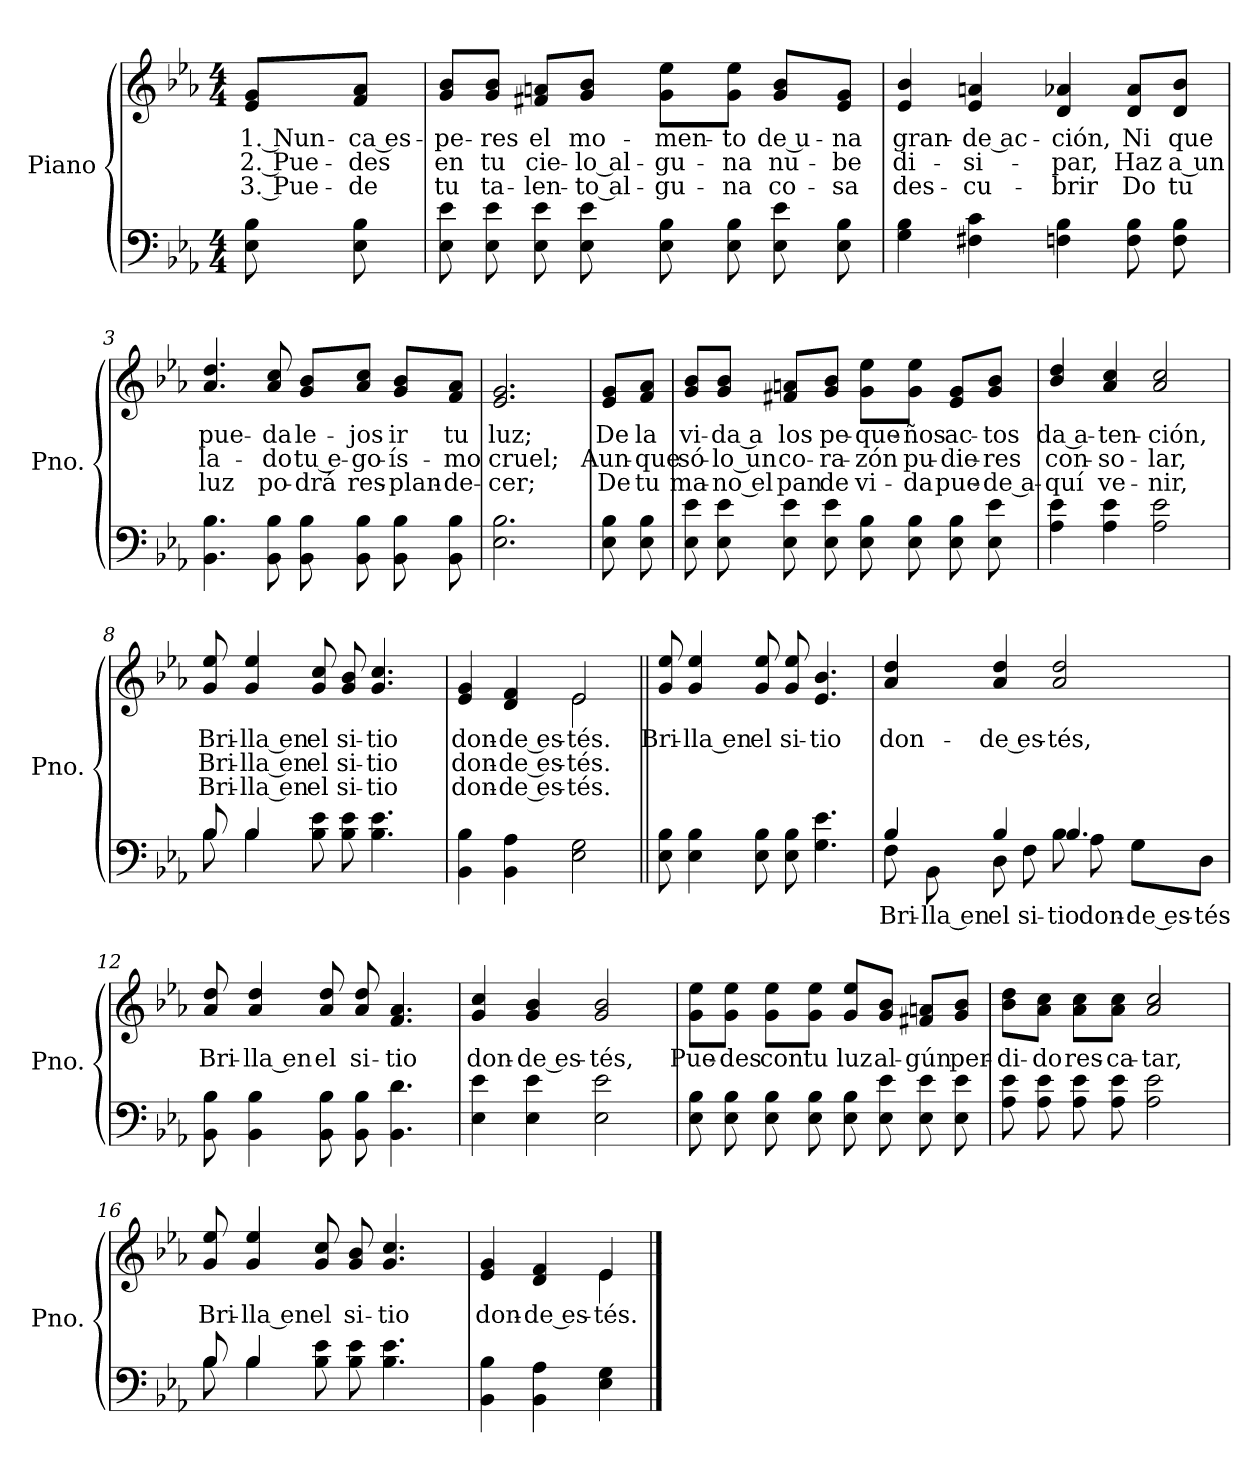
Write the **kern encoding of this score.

**kern	**text	**kern	**text	**text	**text
*part1	*part1	*part1	*part1	*part1	*part1
*staff2	*staff2	*staff1	*staff1	*staff1	*staff1
*I"Piano	*	*	*	*	*
*I'Pno.	*	*	*	*	*
*clefF4	*	*clefG2	*	*	*
*k[b-e-a-]	*	*k[b-e-a-]	*	*	*
*M4/4	*	*M4/4	*	*	*
=	=	=	=	=	=
!	!	!	!LO:LY:b	!LO:LY:b	!LO:LY:b
8E-\ 8B-\	.	8e-/ 8g/L	1. Nun-	2. Pue-	3. Pue-
!	!	!	!LO:LY:b	!LO:LY:b	!LO:LY:b
8E-\ 8B-\	.	8f/ 8a-/J	-ca es-	-des	-de
=1	=1	=1	=1	=1	=1
!	!	!	!LO:LY:b	!LO:LY:b	!LO:LY:b
8E-\ 8e-\	.	8g/ 8b-/L	-pe-	en	tu
!	!	!	!LO:LY:b	!LO:LY:b	!LO:LY:b
8E-\ 8e-\	.	8g/ 8b-/J	-res	tu	ta-
!	!	!	!LO:LY:b	!LO:LY:b	!LO:LY:b
8E-\ 8e-\	.	8f#X/ 8an/L	el	cie-	-len-
!	!	!	!LO:LY:b	!LO:LY:b	!LO:LY:b
8E-\ 8e-\	.	8g/ 8b-/J	mo-	-lo al-	-to al-
!	!	!	!LO:LY:b	!LO:LY:b	!LO:LY:b
8E-\ 8B-\	.	8g\ 8ee-\L	-men-	-gu-	-gu-
!	!	!	!LO:LY:b	!LO:LY:b	!LO:LY:b
8E-\ 8B-\	.	8g\ 8ee-\J	-to	-na	-na
!	!	!	!LO:LY:b	!LO:LY:b	!LO:LY:b
8E-\ 8e-\	.	8g/ 8b-/L	de u-	nu-	co-
!	!	!	!LO:LY:b	!LO:LY:b	!LO:LY:b
8E-\ 8B-\	.	8e-/ 8g/J	-na	-be	-sa
=2	=2	=2	=2	=2	=2
!	!	!	!LO:LY:b	!LO:LY:b	!LO:LY:b
4G\ 4B-\	.	4e-/ 4b-/	gran-	di-	des-
!	!	!	!LO:LY:b	!LO:LY:b	!LO:LY:b
4F#X\ 4c\	.	4e-/ 4an/	-de ac-	-si-	-cu-
!	!	!	!LO:LY:b	!LO:LY:b	!LO:LY:b
4Fn\ 4B-\	.	4d/ 4a-X/	-ción,	-par,	-brir
!	!	!	!LO:LY:b	!LO:LY:b	!LO:LY:b
8F\ 8B-\	.	8d/ 8a-/L	Ni	Haz	Do
!	!	!	!LO:LY:b	!LO:LY:b	!LO:LY:b
8F\ 8B-\	.	8d/ 8b-/J	que	a un	tu
=3	=3	=3	=3	=3	=3
!	!	!	!LO:LY:b	!LO:LY:b	!LO:LY:b
4.BB-\ 4.B-\	.	4.a-/ 4.dd/	pue-	la-	luz
!	!	!	!LO:LY:b	!LO:LY:b	!LO:LY:b
8BB-\ 8B-\	.	8a-/ 8cc/	-da	-do	po-
!	!	!	!LO:LY:b	!LO:LY:b	!LO:LY:b
8BB-\ 8B-\	.	8g/ 8b-/L	le-	tu e-	-drá
!	!	!	!LO:LY:b	!LO:LY:b	!LO:LY:b
8BB-\ 8B-\	.	8a-/ 8cc/J	-jos	-go-	res-
!	!	!	!LO:LY:b	!LO:LY:b	!LO:LY:b
8BB-\ 8B-\	.	8g/ 8b-/L	ir	-ís-	-plan-
!	!	!	!LO:LY:b	!LO:LY:b	!LO:LY:b
8BB-\ 8B-\	.	8f/ 8a-/J	tu	-mo	-de-
=4	=4	=4	=4	=4	=4
!	!	!	!LO:LY:b	!LO:LY:b	!LO:LY:b
2.E-\ 2.B-\	.	2.e-/ 2.g/	luz;	cruel;	-cer;
!!LO:LB:g=z
=5	=5	=5	=5	=5	=5
!	!	!	!LO:LY:b	!LO:LY:b	!LO:LY:b
8E-\ 8B-\	.	8e-/ 8g/L	De	Aun-	De
!	!	!	!LO:LY:b	!LO:LY:b	!LO:LY:b
8E-\ 8B-\	.	8f/ 8a-/J	la	-que	tu
=6	=6	=6	=6	=6	=6
!	!	!	!LO:LY:b	!LO:LY:b	!LO:LY:b
8E-\ 8e-\	.	8g/ 8b-/L	vi-	só-	ma-
!	!	!	!LO:LY:b	!LO:LY:b	!LO:LY:b
8E-\ 8e-\	.	8g/ 8b-/J	-da a	-lo un	-no el
!	!	!	!LO:LY:b	!LO:LY:b	!LO:LY:b
8E-\ 8e-\	.	8f#X/ 8an/L	los	co-	pan
!	!	!	!LO:LY:b	!LO:LY:b	!LO:LY:b
8E-\ 8e-\	.	8g/ 8b-/J	pe-	-ra-	de
!	!	!	!LO:LY:b	!LO:LY:b	!LO:LY:b
8E-\ 8B-\	.	8g\ 8ee-\L	-que-	-zón	vi-
!	!	!	!LO:LY:b	!LO:LY:b	!LO:LY:b
8E-\ 8B-\	.	8g\ 8ee-\J	-ños	pu-	-da
!	!	!	!LO:LY:b	!LO:LY:b	!LO:LY:b
8E-\ 8B-\	.	8e-/ 8g/L	ac-	-die-	pue-
!	!	!	!LO:LY:b	!LO:LY:b	!LO:LY:b
8E-\ 8e-\	.	8g/ 8b-/J	-tos	-res	-de a-
=7	=7	=7	=7	=7	=7
!	!	!	!LO:LY:b	!LO:LY:b	!LO:LY:b
4A-\ 4e-\	.	4b-/ 4dd/	da a-	con-	-quí
!	!	!	!LO:LY:b	!LO:LY:b	!LO:LY:b
4A-\ 4e-\	.	4a-/ 4cc/	-ten-	-so-	ve-
!	!	!	!LO:LY:b	!LO:LY:b	!LO:LY:b
2A-\ 2e-\	.	2a-/ 2cc/	-ción,	-lar,	-nir,
=8	=8	=8	=8	=8	=8
*^	*	*	*	*	*
!	!	!	!	!LO:LY:b	!LO:LY:b	!LO:LY:b
8B-/	8B-\	.	8g/ 8ee-/	Bri-	Bri-	Bri-
!	!	!	!	!LO:LY:b	!LO:LY:b	!LO:LY:b
4B-/	4B-\	.	4g/ 4ee-/	-lla en	-lla en	-lla en
!	!	!	!	!LO:LY:b	!LO:LY:b	!LO:LY:b
8B-\ 8e-\	2ryy	.	8g/ 8cc/	el	el	el
!	!	!	!	!LO:LY:b	!LO:LY:b	!LO:LY:b
8B-\ 8e-\	.	.	8g/ 8b-/	si-	si-	si-
!	!	!	!	!LO:LY:b	!LO:LY:b	!LO:LY:b
4.B-\ 4.e-\	.	.	4.g/ 4.cc/	-tio	-tio	-tio
.	8ryy	.	.	.	.	.
=9	=9	=9	=9	=9	=9	=9
!	!	!	!	!LO:LY:b	!LO:LY:b	!LO:LY:b
*v	*v	*	*^	*	*	*
4BB-\ 4B-\	.	4e-/ 4g/	2ryy	don-	don-	don-
!	!	!	!	!LO:LY:b	!LO:LY:b	!LO:LY:b
4BB-\ 4A-\	.	4d/ 4f/	.	-de es-	-de es-	-de es-
!	!	!	!	!LO:LY:b	!LO:LY:b	!LO:LY:b
2E-\ 2G\	.	2e-/	2e-\	-tés.	-tés.	-tés.
!!LO:LB:g=z
=10||	=10||	=10||	=10||	=10||	=10||	=10||
!	!	!	!	!LO:LY:b	!	!
*	*	*v	*v	*	*	*
8E-\ 8B-\	.	8g/ 8ee-/	Bri-	.	.
!	!	!	!LO:LY:b	!	!
4E-\ 4B-\	.	4g/ 4ee-/	-lla en	.	.
!	!	!	!LO:LY:b	!	!
8E-\ 8B-\	.	8g/ 8ee-/	el	.	.
!	!	!	!LO:LY:b	!	!
8E-\ 8B-\	.	8g/ 8ee-/	si-	.	.
!	!	!	!LO:LY:b	!	!
4.G\ 4.e-\	.	4.e-/ 4.b-/	-tio	.	.
=11	=11	=11	=11	=11	=11
!	!LO:LY:b	!	!LO:LY:b	!	!
*^	*	*	*	*	*
8F\	4B-/	Bri-	4a-/ 4dd/	don-	.	.
!	!	!LO:LY:b	!	!	!	!
8BB-\	.	-lla en	.	.	.	.
!	!	!LO:LY:b	!	!LO:LY:b	!	!
8D\	4B-/	el	4a-/ 4dd/	-de es-	.	.
!	!	!LO:LY:b	!	!	!	!
8F\	.	si-	.	.	.	.
!	!	!LO:LY:b	!	!LO:LY:b	!	!
8B-\	4.B-/	-tio	2a-/ 2dd/	-tés,	.	.
!	!	!LO:LY:b	!	!	!	!
8A-\	.	don-	.	.	.	.
!	!	!LO:LY:b	!	!	!	!
8G\L	.	-de es-	.	.	.	.
!	!	!LO:LY:b	!	!	!	!
8D\J	8ryy	-tés	.	.	.	.
=12	=12	=12	=12	=12	=12	=12
!	!	!	!	!LO:LY:b	!	!
*v	*v	*	*	*	*	*
8BB-\ 8B-\	.	8a-/ 8dd/	Bri-	.	.
!	!	!	!LO:LY:b	!	!
4BB-\ 4B-\	.	4a-/ 4dd/	-lla en	.	.
!	!	!	!LO:LY:b	!	!
8BB-\ 8B-\	.	8a-/ 8dd/	el	.	.
!	!	!	!LO:LY:b	!	!
8BB-\ 8B-\	.	8a-/ 8dd/	si-	.	.
!	!	!	!LO:LY:b	!	!
4.BB-\ 4.d\	.	4.f/ 4.a-/	-tio	.	.
=13	=13	=13	=13	=13	=13
!	!	!	!LO:LY:b	!	!
4E-\ 4e-\	.	4g/ 4cc/	don-	.	.
!	!	!	!LO:LY:b	!	!
4E-\ 4e-\	.	4g/ 4b-/	-de es-	.	.
!	!	!	!LO:LY:b	!	!
2E-\ 2e-\	.	2g/ 2b-/	-tés,	.	.
!!LO:LB:g=z
=14	=14	=14	=14	=14	=14
!	!	!	!LO:LY:b	!	!
8E-\ 8B-\	.	8g\ 8ee-\L	Pue-	.	.
!	!	!	!LO:LY:b	!	!
8E-\ 8B-\	.	8g\ 8ee-\J	-des	.	.
!	!	!	!LO:LY:b	!	!
8E-\ 8B-\	.	8g\ 8ee-\L	con	.	.
!	!	!	!LO:LY:b	!	!
8E-\ 8B-\	.	8g\ 8ee-\J	tu	.	.
!	!	!	!LO:LY:b	!	!
8E-\ 8B-\	.	8g/ 8ee-/L	luz	.	.
!	!	!	!LO:LY:b	!	!
8E-\ 8e-\	.	8g/ 8b-/J	al-	.	.
!	!	!	!LO:LY:b	!	!
8E-\ 8e-\	.	8f#X/ 8an/L	-gún	.	.
!	!	!	!LO:LY:b	!	!
8E-\ 8e-\	.	8g/ 8b-/J	per-	.	.
=15	=15	=15	=15	=15	=15
!	!	!	!LO:LY:b	!	!
8A-\ 8e-\	.	8b-\ 8dd\L	-di-	.	.
!	!	!	!LO:LY:b	!	!
8A-\ 8e-\	.	8a-\ 8cc\J	-do	.	.
!	!	!	!LO:LY:b	!	!
8A-\ 8e-\	.	8a-\ 8cc\L	res-	.	.
!	!	!	!LO:LY:b	!	!
8A-\ 8e-\	.	8a-\ 8cc\J	-ca-	.	.
!	!	!	!LO:LY:b	!	!
2A-\ 2e-\	.	2a-/ 2cc/	-tar,	.	.
=16	=16	=16	=16	=16	=16
*^	*	*	*	*	*
!	!	!	!	!LO:LY:b	!	!
8B-/	8B-\	.	8g/ 8ee-/	Bri-	.	.
!	!	!	!	!LO:LY:b	!	!
4B-/	4B-\	.	4g/ 4ee-/	-lla en	.	.
!	!	!	!	!LO:LY:b	!	!
8B-\ 8e-\	2ryy	.	8g/ 8cc/	el	.	.
!	!	!	!	!LO:LY:b	!	!
8B-\ 8e-\	.	.	8g/ 8b-/	si-	.	.
!	!	!	!	!LO:LY:b	!	!
4.B-\ 4.e-\	.	.	4.g/ 4.cc/	-tio	.	.
.	8ryy	.	.	.	.	.
=17	=17	=17	=17	=17	=17	=17
!	!	!	!	!LO:LY:b	!	!
*v	*v	*	*^	*	*	*
4BB-\ 4B-\	.	4e-/ 4g/	2ryy	don-	.	.
!	!	!	!	!LO:LY:b	!	!
4BB-\ 4A-\	.	4d/ 4f/	.	-de es-	.	.
!	!	!	!	!LO:LY:b	!	!
4E-\ 4G\	.	4e-/	4e-\	-tés.	.	.
*	*	*v	*v	*	*	*
==	==	==	==	==	==
*-	*-	*-	*-	*-	*-
